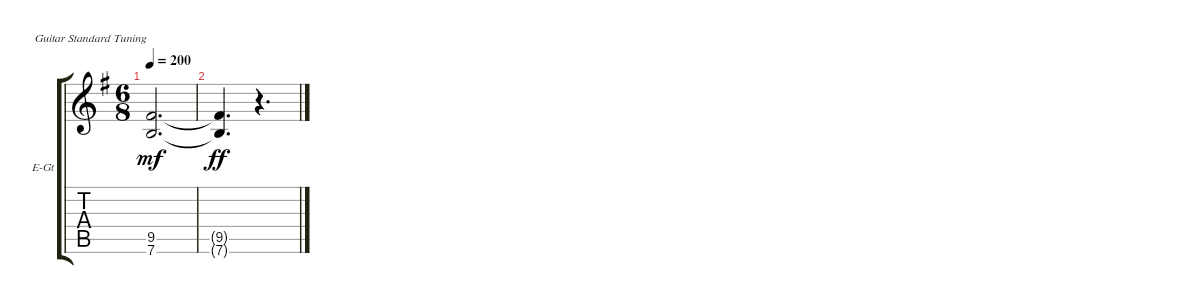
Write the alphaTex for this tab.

\bracketExtendMode groupsimilarinstruments
\firstSystemTrackNameOrientation horizontal
\otherSystemsTrackNameOrientation horizontal
\track ("Electric Guitar 1" "E-Gt") {instrument distortionguitar}
\staff {score tabs}
\tuning (E4 B3 G3 D3 A2 E2)
\ts (6 8)
\tempo 200
\clef g2
\ks eminor
(7.6 9.5).2{d dy mf} |
(9.5{t} 7.6{t}).4{d dy ff} r.4{d}
